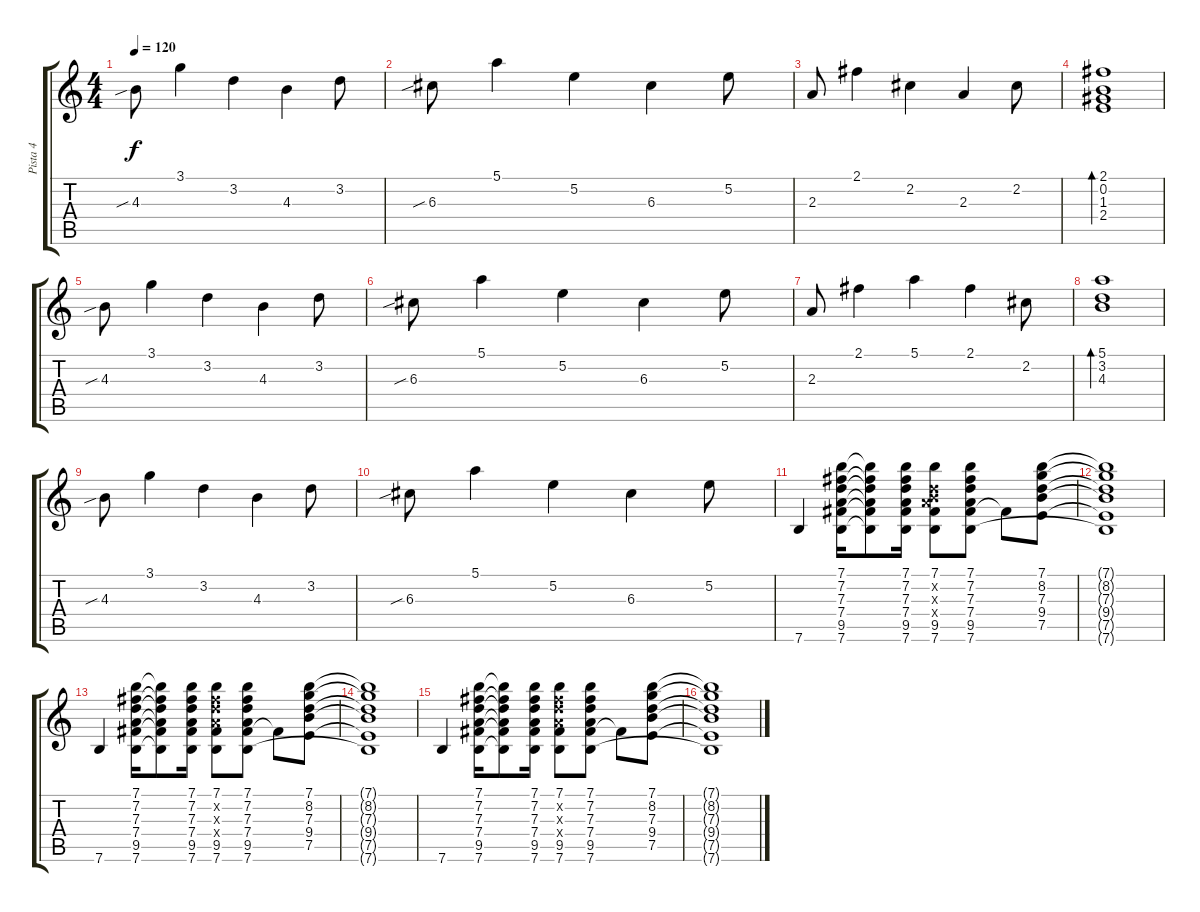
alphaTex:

\track ("Pista 4" "Pista 4") {instrument electricguitarclean}
\staff {score tabs}
\tuning (E4 B3 G3 D3 A2 E2) {hide}
\ts (4 4)
\tempo 120
\clef g2
\ks c
4.3{sib}.8{dy f} 3.1.4 3.2.4 4.3.4 3.2.8 |
6.3{sib}.8 5.1.4 5.2.4 6.3.4 5.2.8 |
2.3.8 2.1.4 2.2.4 2.3.4 2.2.8 |
(2.1 0.2 1.3 2.4).1{bd 480} |
4.3{sib}.8 3.1.4 3.2.4 4.3.4 3.2.8 |
6.3{sib}.8 5.1.4 5.2.4 6.3.4 5.2.8 |
2.3.8 2.1.4 5.1.4 2.1.4 2.2.8 |
(5.1 3.2 4.3).1{bd 480} |
4.3{sib}.8 3.1.4 3.2.4 4.3.4 3.2.8 |
6.3{sib}.8 5.1.4 5.2.4 6.3.4 5.2.8 |
7.6.4 (7.1 7.2 7.3 7.4 9.5 7.6).16 (7.1{t} 7.2{t} 7.3{t} 7.4{t} 9.5{t} 7.6{t}).8 (7.1 7.2 7.3 7.4 9.5 7.6).16 (7.1 0.2{x} 7.3{x} 7.4{x} 9.5 7.6).8 (7.1 7.2 7.3 7.4 9.5 7.6).8 9.5{t}.8 (7.1 8.2 7.3 9.4 7.5).8 |
(7.1{t} 8.2{t} 7.3{t} 9.4{t} 7.5{t} 7.6{t}).1 |
7.6.4 (7.1 7.2 7.3 7.4 9.5 7.6).16 (7.1{t} 7.2{t} 7.3{t} 7.4{t} 9.5{t} 7.6{t}).8 (7.1 7.2 7.3 7.4 9.5 7.6).16 (7.1 7.2{x} 7.3{x} 7.4{x} 9.5 7.6).8 (7.1 7.2 7.3 7.4 9.5 7.6).8 9.5{t}.8 (7.1 8.2 7.3 9.4 7.5).8 |
(7.1{t} 8.2{t} 7.3{t} 9.4{t} 7.5{t} 7.6{t}).1 |
7.6.4 (7.1 7.2 7.3 7.4 9.5 7.6).16 (7.1{t} 7.2{t} 7.3{t} 7.4{t} 9.5{t} 7.6{t}).8 (7.1 7.2 7.3 7.4 9.5 7.6).16 (7.1 7.2{x} 7.3{x} 7.4{x} 9.5 7.6).8 (7.1 7.2 7.3 7.4 9.5 7.6).8 9.5{t}.8 (7.1 8.2 7.3 9.4 7.5).8 |
(7.1{t} 8.2{t} 7.3{t} 9.4{t} 7.5{t} 7.6{t}).1
